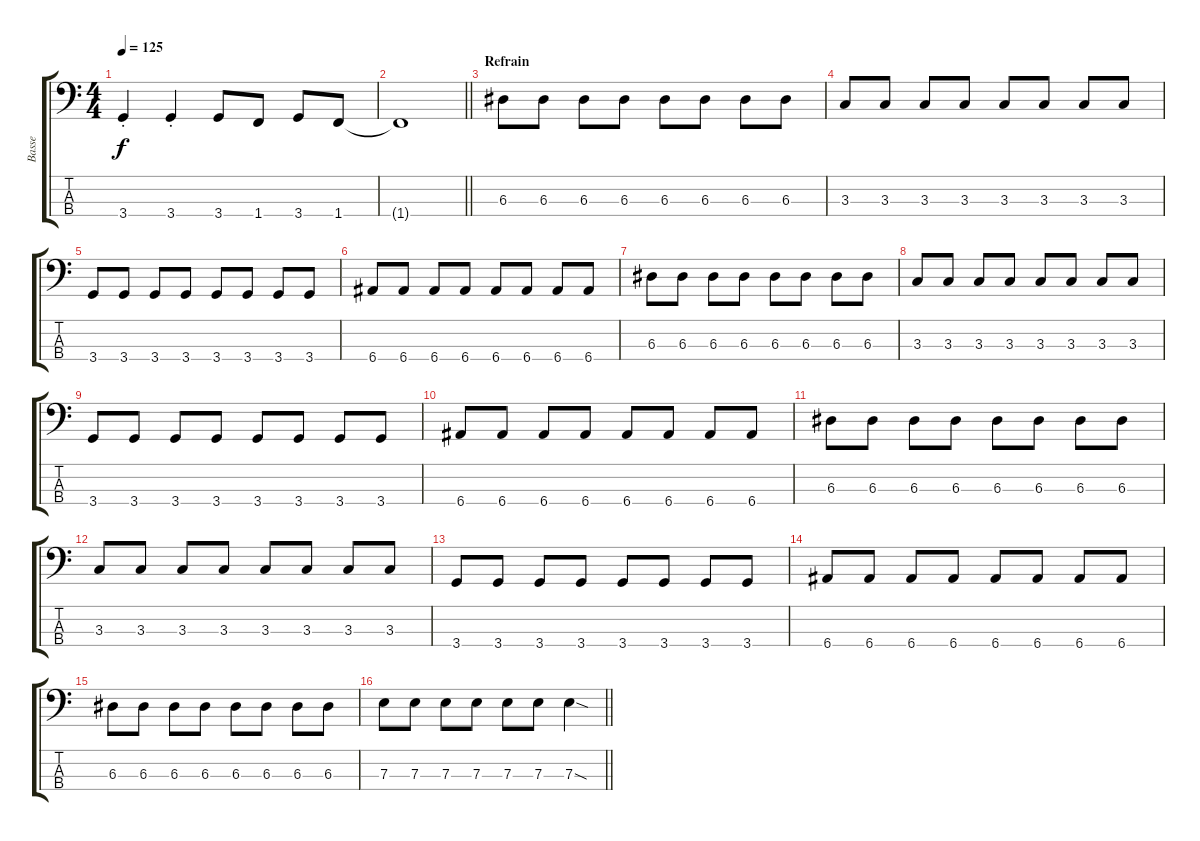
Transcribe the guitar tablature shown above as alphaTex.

\track ("Basse" "Basse") {instrument electricbassfinger}
\staff {score tabs}
\tuning (G2 D2 A1 E1) {hide}
\ts (4 4)
\tempo 125
\clef f4
\ks c
3.4{st}.4{dy f} 3.4{st}.4 3.4.8 1.4.8 3.4.8 1.4.8 |
\barLineRight lightlight
1.4{t}.1 |
\section ("" "Refrain")
6.3.8 6.3.8 6.3.8 6.3.8 6.3.8 6.3.8 6.3.8 6.3.8 |
3.3.8 3.3.8 3.3.8 3.3.8 3.3.8 3.3.8 3.3.8 3.3.8 |
3.4.8 3.4.8 3.4.8 3.4.8 3.4.8 3.4.8 3.4.8 3.4.8 |
6.4.8 6.4.8 6.4.8 6.4.8 6.4.8 6.4.8 6.4.8 6.4.8 |
6.3.8 6.3.8 6.3.8 6.3.8 6.3.8 6.3.8 6.3.8 6.3.8 |
3.3.8 3.3.8 3.3.8 3.3.8 3.3.8 3.3.8 3.3.8 3.3.8 |
3.4.8 3.4.8 3.4.8 3.4.8 3.4.8 3.4.8 3.4.8 3.4.8 |
6.4.8 6.4.8 6.4.8 6.4.8 6.4.8 6.4.8 6.4.8 6.4.8 |
6.3.8 6.3.8 6.3.8 6.3.8 6.3.8 6.3.8 6.3.8 6.3.8 |
3.3.8 3.3.8 3.3.8 3.3.8 3.3.8 3.3.8 3.3.8 3.3.8 |
3.4.8 3.4.8 3.4.8 3.4.8 3.4.8 3.4.8 3.4.8 3.4.8 |
6.4.8 6.4.8 6.4.8 6.4.8 6.4.8 6.4.8 6.4.8 6.4.8 |
6.3.8 6.3.8 6.3.8 6.3.8 6.3.8 6.3.8 6.3.8 6.3.8 |
\barLineRight lightlight
7.3.8 7.3.8 7.3.8 7.3.8 7.3.8 7.3.8 7.3{sod}.4
